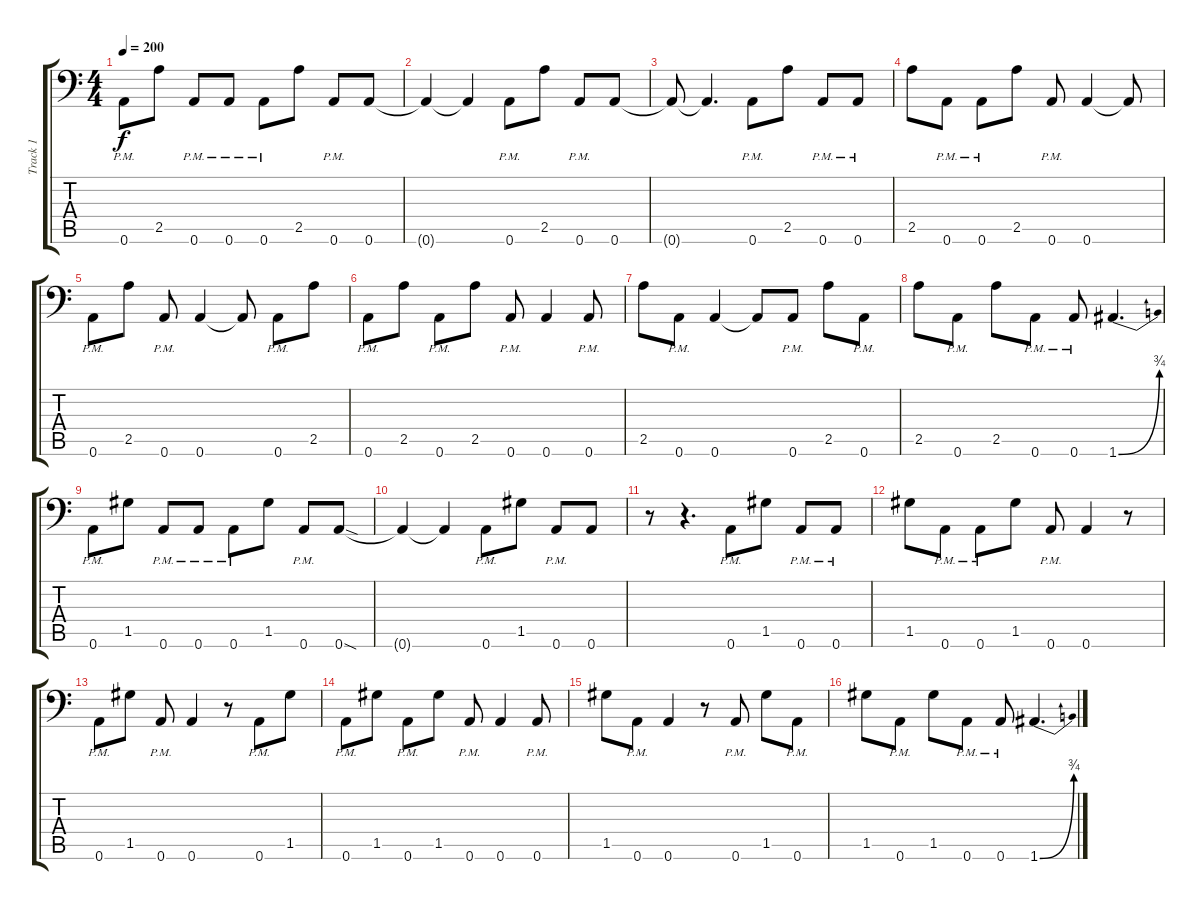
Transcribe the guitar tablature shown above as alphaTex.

\track ("Track 1" "Track 1") {instrument distortionguitar}
\staff {score tabs}
\tuning (D4 A3 F3 C3 G2 A1) {hide}
\ts (4 4)
\tempo 200
\clef f4
\ks c
0.6{pm}.8{dy f} 2.5.8 0.6{pm}.8 0.6{pm}.8 0.6{pm}.8 2.5.8 0.6{pm}.8 0.6.8 |
0.6{t}.4 0.6{t}.4 0.6{pm}.8 2.5.8 0.6{pm}.8 0.6.8 |
0.6{t}.8 0.6{t}.4{d} 0.6{pm}.8 2.5.8 0.6{pm}.8 0.6{pm}.8 |
2.5.8 0.6{pm}.8 0.6{pm}.8 2.5.8 0.6{pm}.8 0.6.4 0.6{t}.8 |
0.6{pm}.8 2.5.8 0.6{pm}.8 0.6.4 0.6{t}.8 0.6{pm}.8 2.5.8 |
0.6{pm}.8 2.5.8 0.6{pm}.8 2.5.8 0.6{pm}.8 0.6.4 0.6{pm}.8 |
2.5.8 0.6{pm}.8 0.6.4 0.6{t}.8 0.6{pm}.8 2.5.8 0.6{pm}.8 |
2.5.8 0.6{pm}.8 2.5.8 0.6{pm}.8 0.6{pm}.8 1.6{be (bend 0 0 60 3)}.4{d} |
0.6{pm}.8 1.5.8 0.6{pm}.8 0.6{pm}.8 0.6{pm}.8 1.5.8 0.6{pm}.8 0.6{sod}.8 |
0.6{t}.4 0.6{t}.4 0.6{pm}.8 1.5.8 0.6{pm}.8 0.6.8 |
r.8 r.4{d} 0.6{pm}.8 1.5.8 0.6{pm}.8 0.6{pm}.8 |
1.5.8 0.6{pm}.8 0.6{pm}.8 1.5.8 0.6{pm}.8 0.6.4 r.8 |
0.6{pm}.8 1.5.8 0.6{pm}.8 0.6.4 r.8 0.6{pm}.8 1.5.8 |
0.6{pm}.8 1.5.8 0.6{pm}.8 1.5.8 0.6{pm}.8 0.6.4 0.6{pm}.8 |
1.5.8 0.6{pm}.8 0.6.4 r.8 0.6{pm}.8 1.5.8 0.6{pm}.8 |
1.5.8 0.6{pm}.8 1.5.8 0.6{pm}.8 0.6{pm}.8 1.6{be (bend 0 0 60 3)}.4{d}
